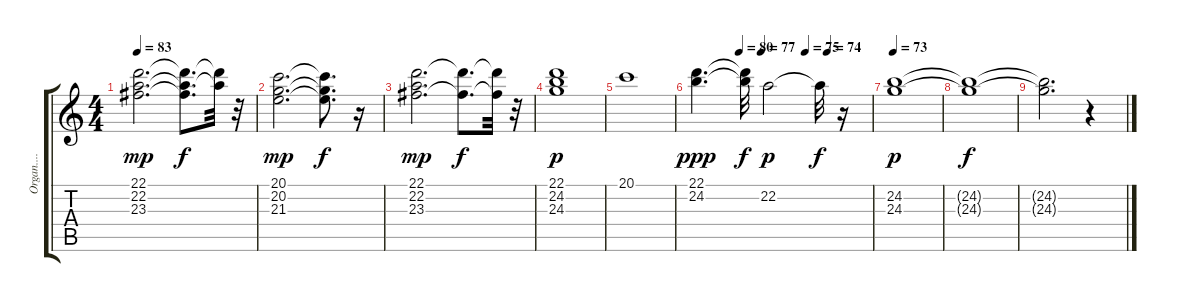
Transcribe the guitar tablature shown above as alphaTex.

\track ("Organ....           " "Organ.... ") {instrument percussiveorgan}
\staff {score tabs}
\tuning (E4 B3 G3 D3 A2 E2) {hide}
\ts (4 4)
\tempo 83
\clef g2
\ks c
(22.1 22.2 23.3).2{d dy mp} (22.1{t} 22.2{t} 23.3{t}).8{d dy f} (22.1{t} 22.2{t}).32 r.32 |
(20.1 20.2 21.3).2{d dy mp} (20.1{t} 20.2{t} 21.3{t}).8{d dy f} r.16 |
(22.1 22.2 23.3).2{d dy mp} (22.1{t} 23.3{t}).8{d dy f} (22.1{t} 23.3{t}).32 r.32 |
(22.1 24.2 24.3).1{dy p} |
20.1.1 |
\tempo (80 0.25)
\tempo (77 0.375)
\tempo (75 0.625)
\tempo (74 0.75)
(22.1 24.2).4{d dy ppp} (22.1{t} 24.2{t}).32{dy f} 22.2.2{dy p} 22.2{t}.32{dy f} r.16 |
\tempo 73
(24.2 24.3).1{dy p} |
(24.2{t} 24.3{t}).1{dy f} |
(24.2{t} 24.3{t}).2{d} r.4
